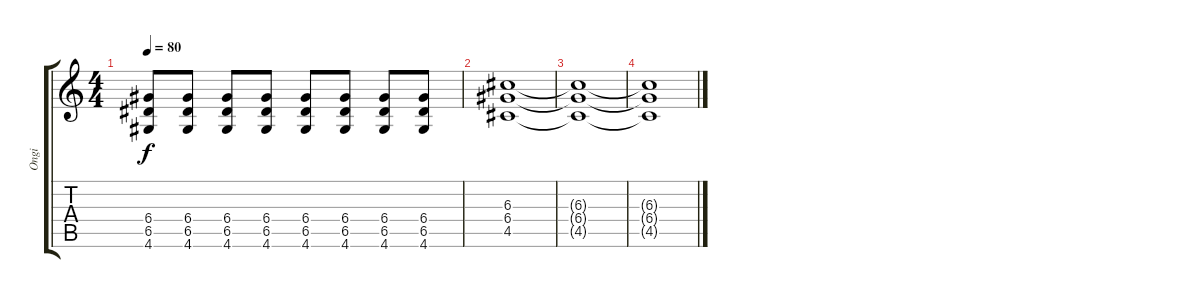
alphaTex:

\track ("Ongi" "Ongi") {instrument distortionguitar}
\staff {score tabs}
\tuning (E4 B3 G3 D3 A2 E2) {hide}
\ts (4 4)
\tempo 80
\clef g2
\ks c
(6.4 6.5 4.6).8{dy f} (6.4 6.5 4.6).8 (6.4 6.5 4.6).8 (6.4 6.5 4.6).8 (6.4 6.5 4.6).8 (6.4 6.5 4.6).8 (6.4 6.5 4.6).8 (6.4 6.5 4.6).8 |
(6.3 6.4 4.5).1{volume 5} |
(6.3{t} 6.4{t} 4.5{t}).1 |
(6.3{t} 6.4{t} 4.5{t}).1{volume 0}
